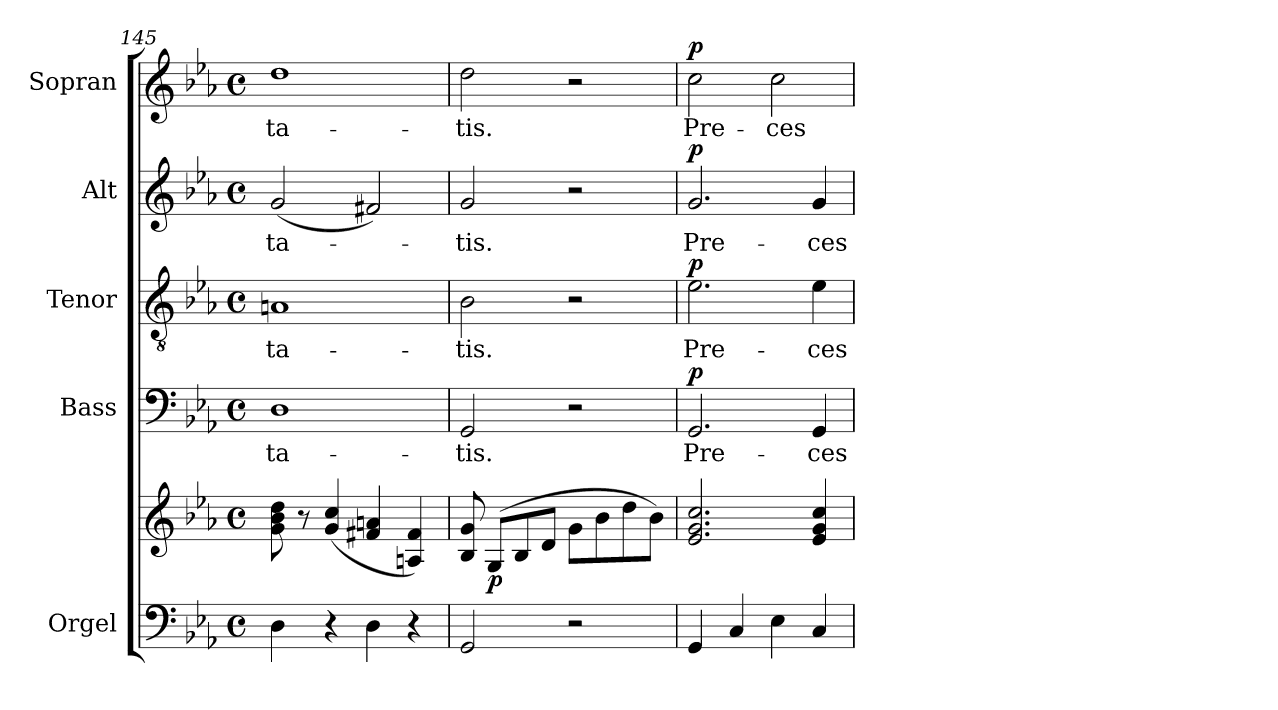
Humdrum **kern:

**kern	**kern	**dynam	**kern	**text	**dynam	**kern	**text	**dynam	**kern	**text	**dynam	**kern	**text	**dynam
*part5	*part5	*part5	*part4	*part4	*part4	*part3	*part3	*part3	*part2	*part2	*part2	*part1	*part1	*part1
*staff6	*staff5	*staff5/6	*staff4	*staff4	*staff4	*staff3	*staff3	*staff3	*staff2	*staff2	*staff2	*staff1	*staff1	*staff1
*I"Orgel	*	*	*I"Bass	*	*	*I"Tenor	*	*	*I"Alt	*	*	*I"Sopran	*	*
*I'Org.	*	*	*I'B.	*	*	*I'T.	*	*	*I'A.	*	*	*I'S.	*	*
*clefF4	*clefG2	*	*clefF4	*	*	*clefGv2	*	*	*clefG2	*	*	*clefG2	*	*
*k[b-e-a-]	*k[b-e-a-]	*	*k[b-e-a-]	*	*	*k[b-e-a-]	*	*	*k[b-e-a-]	*	*	*k[b-e-a-]	*	*
*E-:	*E-:	*	*E-:	*	*	*E-:	*	*	*E-:	*	*	*E-:	*	*
*M4/4	*M4/4	*	*M4/4	*	*	*M4/4	*	*	*M4/4	*	*	*M4/4	*	*
*met(c)	*met(c)	*	*met(c)	*	*	*met(c)	*	*	*met(c)	*	*	*met(c)	*	*
=145	=145	=145	=145	=145	=145	=145	=145	=145	=145	=145	=145	=145	=145	=145
!	!	!	!	!LO:LY:b	!	!	!LO:LY:b	!	!	!LO:LY:b	!	!	!LO:LY:b	!
4D\	8g\ 8b-\ 8dd\	.	1D	-ta-	.	1An	-ta-	.	(<2g/	-ta-	.	1dd	-ta-	.
.	8r	.	.	.	.	.	.	.	.	.	.	.	.	.
4r	(<4g/ 4cc/	.	.	.	.	.	.	.	.	.	.	.	.	.
4D\	4f#X/ 4an/	.	.	.	.	.	.	.	2f#X/)	.	.	.	.	.
4r	4An/ 4f#/)	.	.	.	.	.	.	.	.	.	.	.	.	.
!!LO:PB:g=z
=146	=146	=146	=146	=146	=146	=146	=146	=146	=146	=146	=146	=146	=146	=146
!	!	!	!	!LO:LY:b	!	!	!LO:LY:b	!	!	!LO:LY:b	!	!	!LO:LY:b	!
2GG/	8B-/ 8g/	.	2GG/	-tis.	.	2B-\	-tis.	.	2g/	-tis.	.	2dd\	-tis.	.
!	!	!LO:DY:b	!	!	!	!	!	!	!	!	!	!	!	!
.	(>8G/L	p	.	.	.	.	.	.	.	.	.	.	.	.
.	8B-/	.	.	.	.	.	.	.	.	.	.	.	.	.
.	8d/J	.	.	.	.	.	.	.	.	.	.	.	.	.
2r	8g\L	.	2r	.	.	2r	.	.	2r	.	.	2r	.	.
.	8b-\	.	.	.	.	.	.	.	.	.	.	.	.	.
.	8dd\	.	.	.	.	.	.	.	.	.	.	.	.	.
.	8b-\J)	.	.	.	.	.	.	.	.	.	.	.	.	.
=147	=147	=147	=147	=147	=147	=147	=147	=147	=147	=147	=147	=147	=147	=147
!	!	!	!	!LO:LY:b	!LO:DY:a	!	!LO:LY:b	!LO:DY:a	!	!LO:LY:b	!LO:DY:a	!	!LO:LY:b	!LO:DY:a
4GG/	2.e-/ 2.g/ 2.cc/	.	2.GG/	Pre-	p	2.e-\	Pre-	p	2.g/	Pre-	p	2cc\	Pre-	p
4C/	.	.	.	.	.	.	.	.	.	.	.	.	.	.
!	!	!	!	!	!	!	!	!	!	!	!	!	!LO:LY:b	!
4E-\	.	.	.	.	.	.	.	.	.	.	.	2cc\	-ces	.
!	!	!	!	!LO:LY:b	!	!	!LO:LY:b	!	!	!LO:LY:b	!	!	!	!
4C/	4e-/ 4g/ 4cc/	.	4GG/	-ces	.	4e-\	-ces	.	4g/	-ces	.	.	.	.
=	=	=	=	=	=	=	=	=	=	=	=	=	=	=
*-	*-	*-	*-	*-	*-	*-	*-	*-	*-	*-	*-	*-	*-	*-
